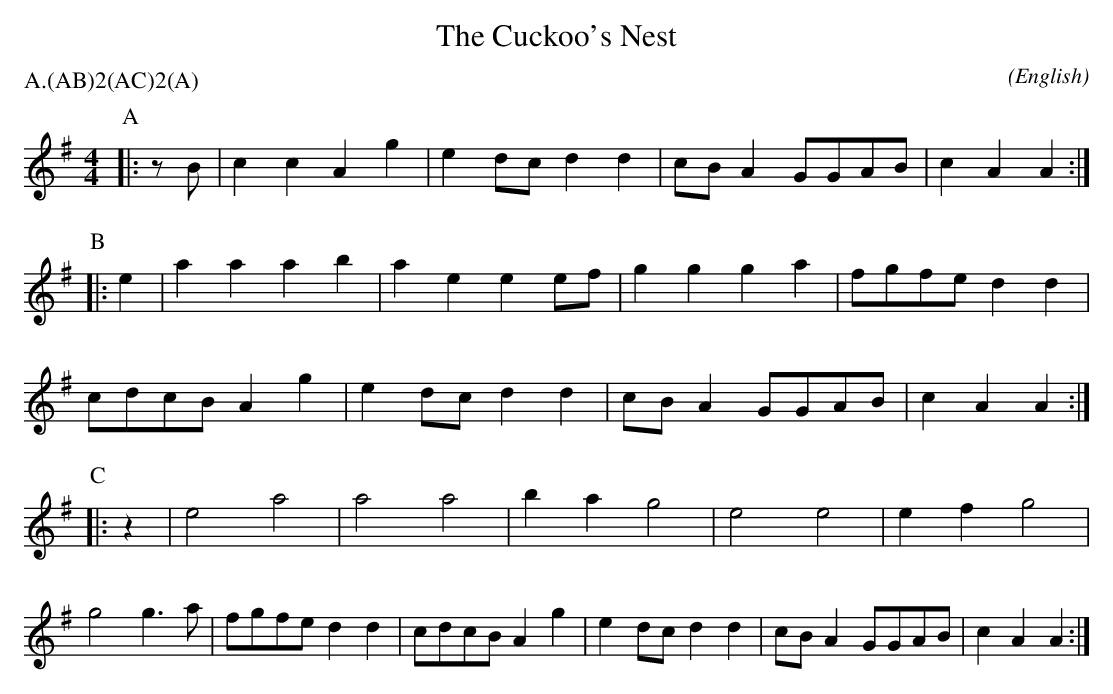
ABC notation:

X:1
T:The Cuckoo's Nest
M:4/4
C:
O:English
P:A.(AB)2(AC)2(A)
K:ADor
P:A
|:\
z B | c2 c2 A2 g2 | e2 dc d2 d2 | cB A2 GGAB  | c2 A2 A2 :|\
P:B
|:\
e2  | a2 a2 a2 b2 | a2 e2 e2 ef | g2 g2 g2 a2 | fgfe  d2 \
d2  | cdcB  A2 g2 | e2 dc d2 d2 | cB A2 GGAB  | c2 A2 A2 :|\
P:C
|:\
z2  | e4 a4 | a4 a4 | b2 a2 g4 | e4 e4 | e2 f2 g4 | g4 g3 a | fgfe d2 \
d2  | cdcB  A2 g2 | e2 dc d2 d2 | cB A2 GGAB  | c2 A2 A2 :|
